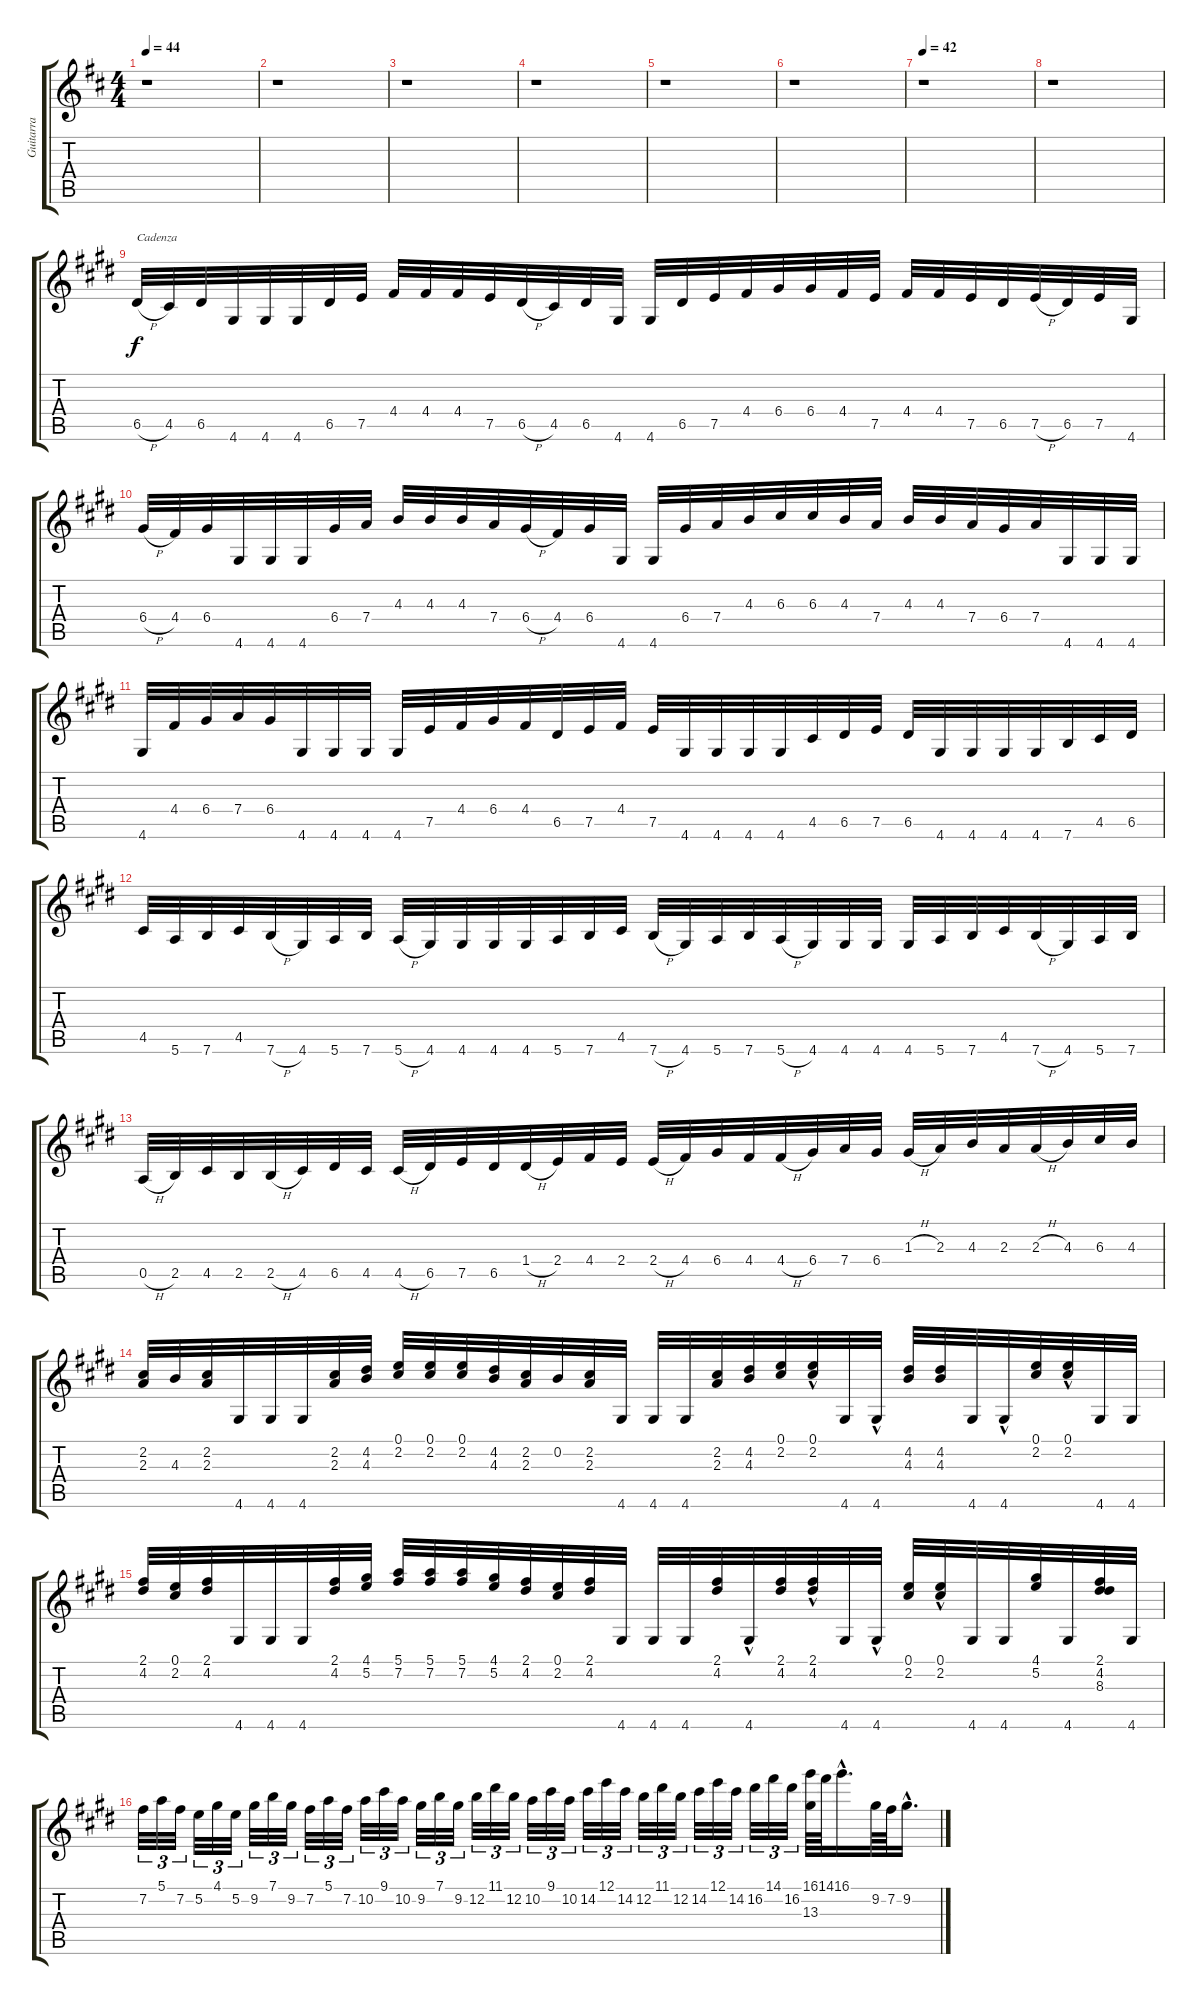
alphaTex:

\track ("Guitarra  Clasica" "Guitarra  ") {instrument acousticguitarnylon}
\staff {score tabs}
\tuning (E4 B3 G3 D3 A2 E2) {hide}
\ts (4 4)
\tempo 44
\clef g2
\ks d
r.1{dy f} |
r.1 |
r.1 |
r.1 |
r.1 |
r.1 |
\tempo 42
r.1 |
r.1 |
\ks e
6.5{h}.32{txt "Cadenza"} 4.5.32 6.5.32 4.6.32 4.6.32 4.6.32 6.5.32 7.5.32 4.4.32 4.4.32 4.4.32 7.5.32 6.5{h}.32 4.5.32 6.5.32 4.6.32 4.6.32 6.5.32 7.5.32 4.4.32 6.4.32 6.4.32 4.4.32 7.5.32 4.4.32 4.4.32 7.5.32 6.5.32 7.5{h}.32 6.5.32 7.5.32 4.6.32 |
6.4{h}.32 4.4.32 6.4.32 4.6.32 4.6.32 4.6.32 6.4.32 7.4.32 4.3.32 4.3.32 4.3.32 7.4.32 6.4{h}.32 4.4.32 6.4.32 4.6.32 4.6.32 6.4.32 7.4.32 4.3.32 6.3.32 6.3.32 4.3.32 7.4.32 4.3.32 4.3.32 7.4.32 6.4.32 7.4.32 4.6.32 4.6.32 4.6.32 |
4.6.32 4.4.32 6.4.32 7.4.32 6.4.32 4.6.32 4.6.32 4.6.32 4.6.32 7.5.32 4.4.32 6.4.32 4.4.32 6.5.32 7.5.32 4.4.32 7.5.32 4.6.32 4.6.32 4.6.32 4.6.32 4.5.32 6.5.32 7.5.32 6.5.32 4.6.32 4.6.32 4.6.32 4.6.32 7.6.32 4.5.32 6.5.32 |
4.5.32 5.6.32 7.6.32 4.5.32 7.6{h}.32 4.6.32 5.6.32 7.6.32 5.6{h}.32 4.6.32 4.6.32 4.6.32 4.6.32 5.6.32 7.6.32 4.5.32 7.6{h}.32 4.6.32 5.6.32 7.6.32 5.6{h}.32 4.6.32 4.6.32 4.6.32 4.6.32 5.6.32 7.6.32 4.5.32 7.6{h}.32 4.6.32 5.6.32 7.6.32 |
0.5{h}.32 2.5.32 4.5.32 2.5.32 2.5{h}.32 4.5.32 6.5.32 4.5.32 4.5{h}.32 6.5.32 7.5.32 6.5.32 1.4{h}.32 2.4.32 4.4.32 2.4.32 2.4{h}.32 4.4.32 6.4.32 4.4.32 4.4{h}.32 6.4.32 7.4.32 6.4.32 1.3{h}.32 2.3.32 4.3.32 2.3.32 2.3{h}.32 4.3.32 6.3.32 4.3.32 |
(2.2 2.3).32 4.3.32 (2.2 2.3).32 4.6.32 4.6.32 4.6.32 (2.2 2.3).32 (4.2 4.3).32 (0.1 2.2).32 (0.1 2.2).32 (0.1 2.2).32 (4.2 4.3).32 (2.2 2.3).32 0.2.32 (2.2 2.3).32 4.6.32 4.6.32 4.6.32 (2.2 2.3).32 (4.2 4.3).32 (0.1 2.2).32 (0.1 2.2{hac}).32 4.6.32 4.6{hac}.32 (4.2 4.3).32 (4.2 4.3).32 4.6.32 4.6{hac}.32 (0.1 2.2).32 (0.1 2.2{hac}).32 4.6.32 4.6.32 |
(2.1 4.2).32 (0.1 2.2).32 (2.1 4.2).32 4.6.32 4.6.32 4.6.32 (2.1 4.2).32 (4.1 5.2).32 (5.1 7.2).32 (5.1 7.2).32 (5.1 7.2).32 (4.1 5.2).32 (2.1 4.2).32 (0.1 2.2).32 (2.1 4.2).32 4.6.32 4.6.32 4.6.32 (2.1 4.2).32 4.6{hac}.32 (2.1 4.2).32 (2.1 4.2{hac}).32 4.6.32 4.6{hac}.32 (0.1 2.2).32 (0.1 2.2{hac}).32 4.6.32 4.6.32 (4.1 5.2).32 4.6.32 (2.1 4.2 8.3).32 4.6.32 |
7.2.32{tu (3 2)} 5.1.32{tu (3 2)} 7.2.32{tu (3 2)} 5.2.32{tu (3 2)} 4.1.32{tu (3 2)} 5.2.32{tu (3 2)} 9.2.32{tu (3 2)} 7.1.32{tu (3 2)} 9.2.32{tu (3 2)} 7.2.32{tu (3 2)} 5.1.32{tu (3 2)} 7.2.32{tu (3 2)} 10.2.32{tu (3 2)} 9.1.32{tu (3 2)} 10.2.32{tu (3 2)} 9.2.32{tu (3 2)} 7.1.32{tu (3 2)} 9.2.32{tu (3 2)} 12.2.32{tu (3 2)} 11.1.32{tu (3 2)} 12.2.32{tu (3 2)} 10.2.32{tu (3 2)} 9.1.32{tu (3 2)} 10.2.32{tu (3 2)} 14.2.32{tu (3 2)} 12.1.32{tu (3 2)} 14.2.32{tu (3 2)} 12.2.32{tu (3 2)} 11.1.32{tu (3 2)} 12.2.32{tu (3 2)} 14.2.32{tu (3 2)} 12.1.32{tu (3 2)} 14.2.32{tu (3 2)} 16.2.32{tu (3 2)} 14.1.32{tu (3 2)} 16.2.32{tu (3 2)} (16.1 13.3).64 14.1.64 16.1{hac}.16{d} 9.2.64 7.2.64 9.2{hac}.16{d}
